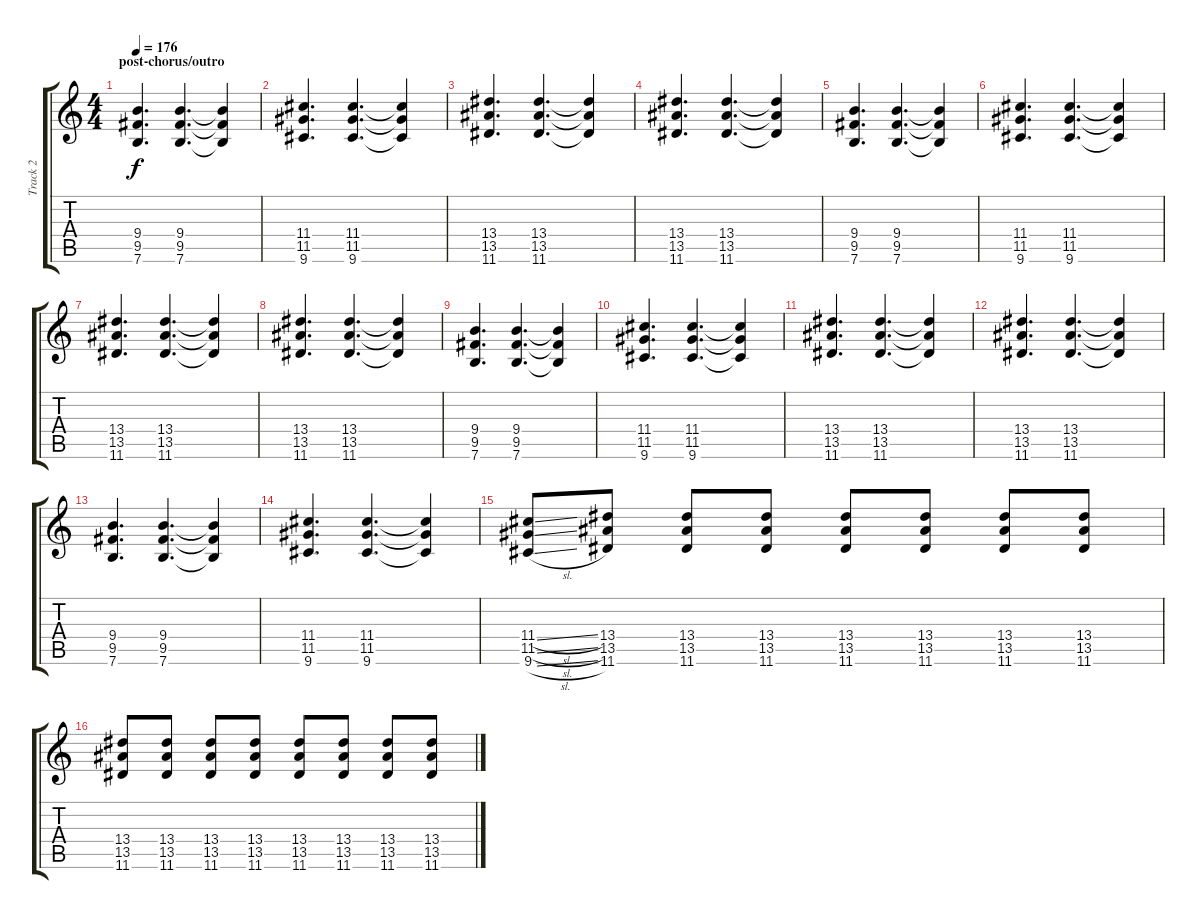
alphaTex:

\track ("Track 2" "Track 2") {instrument overdrivenguitar}
\staff {score tabs}
\tuning (E4 B3 G3 D3 A2 E2) {hide}
\ts (4 4)
\section ("" "post-chorus/outro")
\tempo 176
\clef g2
\ks c
(9.4 9.5 7.6).4{d dy f} (9.4 9.5 7.6).4{d} (9.4{t} 9.5{t} 7.6{t}).4 |
(11.4 11.5 9.6).4{d} (11.4 11.5 9.6).4{d} (11.4{t} 11.5{t} 9.6{t}).4 |
(13.4 13.5 11.6).4{d} (13.4 13.5 11.6).4{d} (13.4{t} 13.5{t} 11.6{t}).4 |
(13.4 13.5 11.6).4{d} (13.4 13.5 11.6).4{d} (13.4{t} 13.5{t} 11.6{t}).4 |
(9.4 9.5 7.6).4{d} (9.4 9.5 7.6).4{d} (9.4{t} 9.5{t} 7.6{t}).4 |
(11.4 11.5 9.6).4{d} (11.4 11.5 9.6).4{d} (11.4{t} 11.5{t} 9.6{t}).4 |
(13.4 13.5 11.6).4{d} (13.4 13.5 11.6).4{d} (13.4{t} 13.5{t} 11.6{t}).4 |
(13.4 13.5 11.6).4{d} (13.4 13.5 11.6).4{d} (13.4{t} 13.5{t} 11.6{t}).4 |
(9.4 9.5 7.6).4{d} (9.4 9.5 7.6).4{d} (9.4{t} 9.5{t} 7.6{t}).4 |
(11.4 11.5 9.6).4{d} (11.4 11.5 9.6).4{d} (11.4{t} 11.5{t} 9.6{t}).4 |
(13.4 13.5 11.6).4{d} (13.4 13.5 11.6).4{d} (13.4{t} 13.5{t} 11.6{t}).4 |
(13.4 13.5 11.6).4{d} (13.4 13.5 11.6).4{d} (13.4{t} 13.5{t} 11.6{t}).4 |
(9.4 9.5 7.6).4{d} (9.4 9.5 7.6).4{d} (9.4{t} 9.5{t} 7.6{t}).4 |
(11.4 11.5 9.6).4{d} (11.4 11.5 9.6).4{d} (11.4{t} 11.5{t} 9.6{t}).4 |
(11.4{sl} 11.5{sl} 9.6{sl}).8 (13.4 13.5 11.6).8 (13.4 13.5 11.6).8 (13.4 13.5 11.6).8 (13.4 13.5 11.6).8 (13.4 13.5 11.6).8 (13.4 13.5 11.6).8 (13.4 13.5 11.6).8 |
(13.4 13.5 11.6).8 (13.4 13.5 11.6).8 (13.4 13.5 11.6).8 (13.4 13.5 11.6).8 (13.4 13.5 11.6).8 (13.4 13.5 11.6).8 (13.4 13.5 11.6).8 (13.4 13.5 11.6).8
